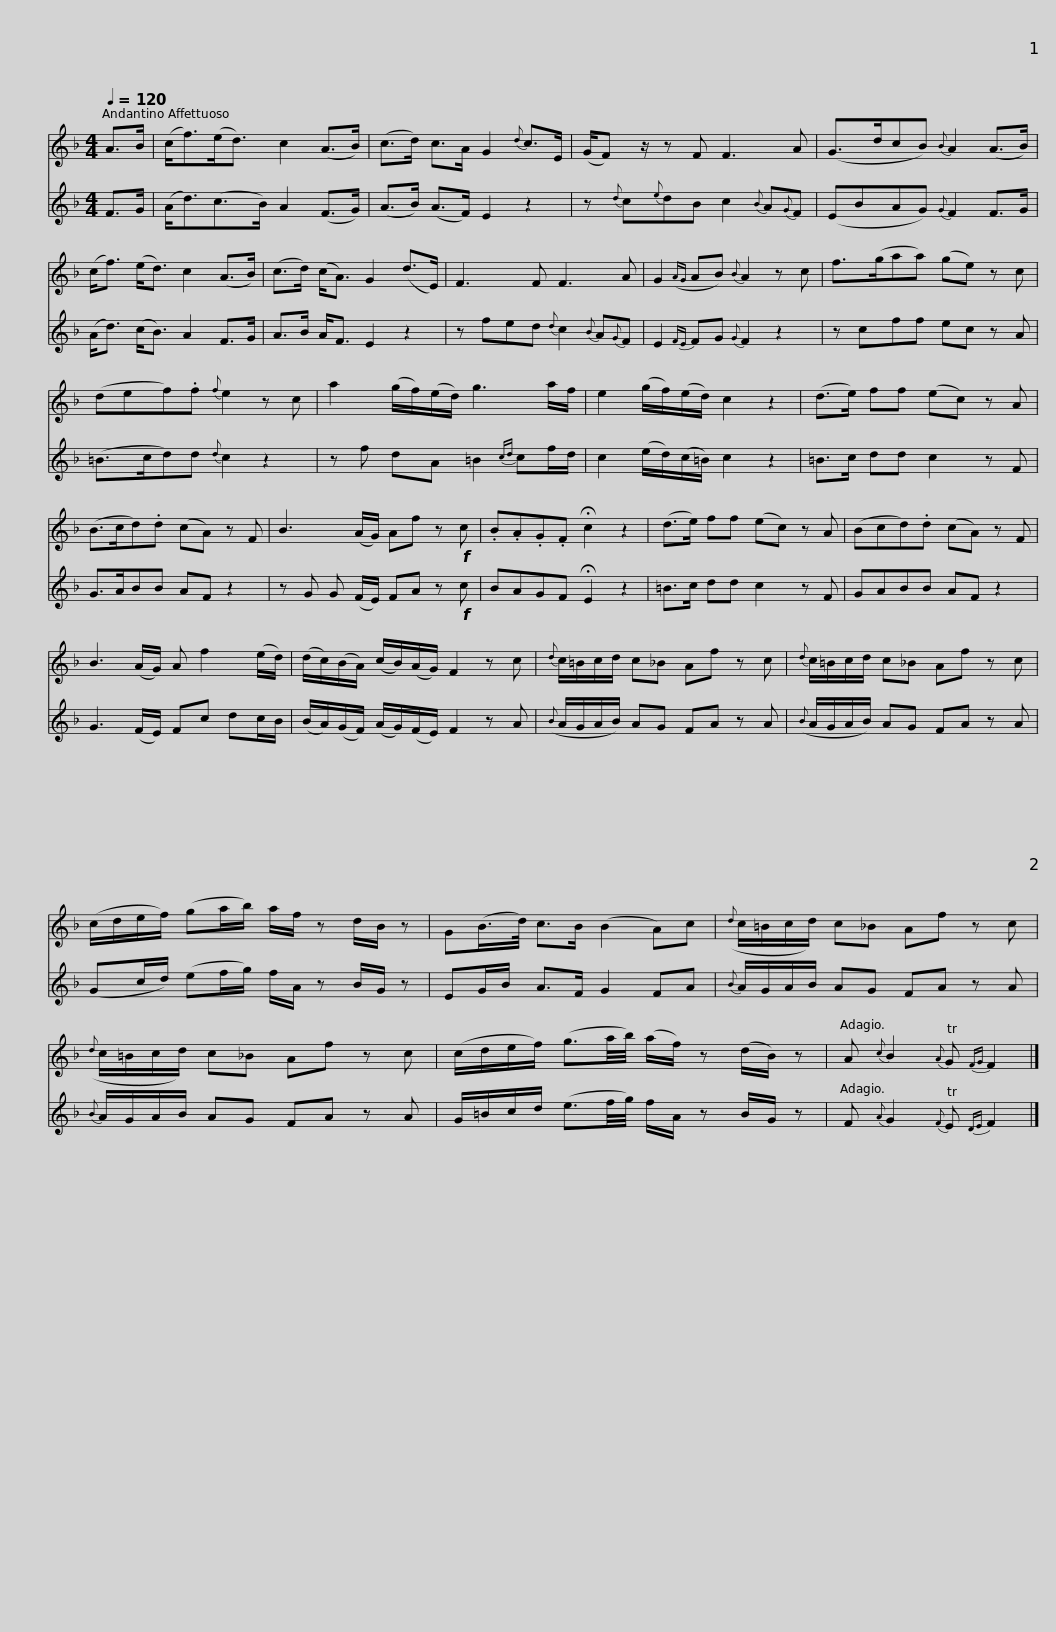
X:1
%%score 1 2
L:1/8
Q:1/4=120
M:4/4
I:linebreak $
K:F
V:1 treble
V:2 treble
V:1
 A>B | (c<f)(e<d) c2 (A>B) | (c>d) c>A G2{d} c>E | (G/F) z/ z F F3 A | (G>dcB){B} A2 (A>B) |$ %5
 (c<f) (e<d) c2 (A>B) | (c>d) (c<A) G2 (d>E) | F3 F F3 A | G2({AG} AB){B} A2 z c | f>(gaa) (ge) z c |$ %10
 (def).f{f} e2 z c | a2 (g/f/)(e/d/) g3 a/f/ | e2 (g/f/)(e/d/) c2 z2 | (d>e) ff (ec) z A | (B>cd).d (cA) z F |$ %15
 B3 (A/G/) Af z!f! c | .B.A.G.F !fermata!c2 z2 | (d>e) ff (ec) z A | (Bcd).d (cA) z F | B3 (A/G/) A f2 (e/d/) |$ %20
 (d/c/)(B/A/) (c/B/)(A/G/) F2 z c |{d} c/=B/c/d/ c_B Af z c |{d} c/=B/c/d/ c_B Af z c |$ (c/d/e/f/) (ga/b/) a/f/ z d/B/ z | G(B/>d/) c>B (B2 A)c | %25
({d} c/=B/c/d/) c_B Af z c |$({d} c/=B/c/d/) c_B Af z c | (c/d/e/f/) (g3/2a/4b/4) (a/f/) z (d/B/) z | A{c} B2{A} TG{FG} F2 |] %29
V:2
 F>G | (A<d)(c>B) A2 (F>G) | (A>B) (A>F) E2 z2 | z{d} c{e}dB c2{B} A{G}F | (EBAG){G} F2 F>G |$ %5
 (A<d) (c<B) A2 F>G | A>B A<F E2 z2 | z fed{d} c2{B} A{G}F | E2{FE} FG{G} F2 z2 | z cff ec z A |$ %10
 (=B>cd)d{d} c2 z2 | z f dA =B2{cd} cf/d/ | c2 (e/d/)(c/=B/) c2 z2 | =B>c dd c2 z F | G>ABB AF z2 |$ %15
 z G G (F/E/) FA z!f! c | BAGF !fermata!E2 z2 | =B>c dd c2 z F | GABB AF z2 | G3 (F/E/) Fc dc/B/ |$ %20
 (B/A/)(G/F/) (A/G/)(F/E/) F2 z A |({B} A/G/A/B/) AG FA z A |({B} A/G/A/B/) AG FA z A |$ (Gc/d/) (ef/g/) f/A/ z B/G/ z | EG/B/ A>F G2 FA | %25
{B} A/G/A/B/ AG FA z A |${B} A/G/A/B/ AG FA z A | G/=B/c/d/ (e3/2f/4g/4) f/A/ z B/G/ z | F{A} G2{F} TE{DE} F2 |] %29
